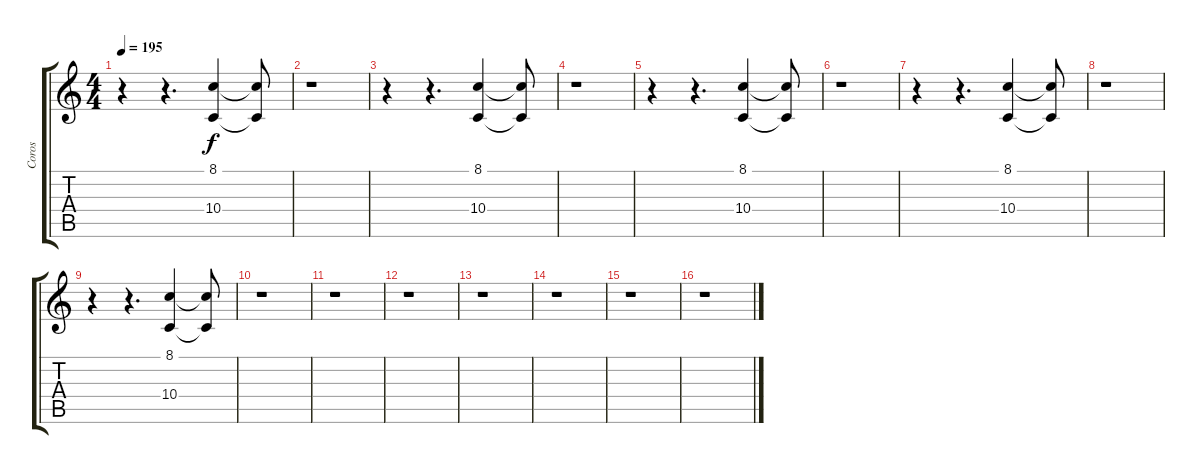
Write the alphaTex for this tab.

\track ("Coros" "Coros") {instrument orchestrahit}
\staff {score tabs}
\tuning (E4 B3 G3 D3 A2 E2) {hide}
\ts (4 4)
\tempo 195
\clef g2
\ks c
r.4{dy f} r.4{d} (8.1 10.4).4 (8.1{t} 10.4{t}).8 |
r.1 |
r.4 r.4{d} (8.1 10.4).4 (8.1{t} 10.4{t}).8 |
r.1 |
r.4 r.4{d} (8.1 10.4).4 (8.1{t} 10.4{t}).8 |
r.1 |
r.4 r.4{d} (8.1 10.4).4 (8.1{t} 10.4{t}).8 |
r.1 |
r.4 r.4{d} (8.1 10.4).4 (8.1{t} 10.4{t}).8 |
r.1 |
r.1 |
r.1 |
r.1 |
r.1 |
r.1 |
r.1
